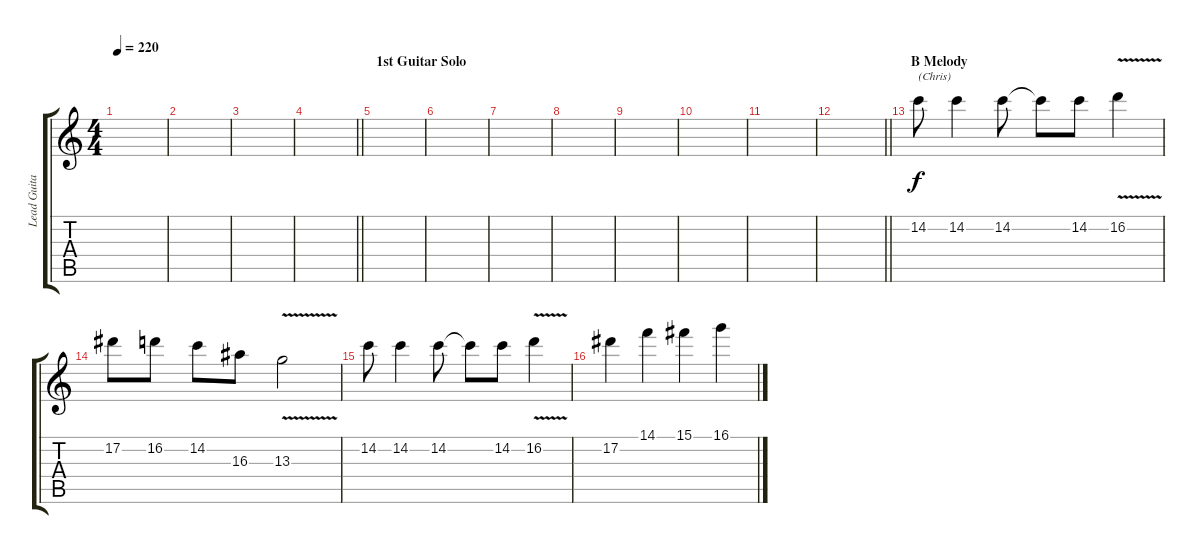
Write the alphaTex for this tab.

\track ("Lead Guitar 2" "Lead Guita") {instrument overdrivenguitar}
\staff {score tabs}
\tuning (Eb4 Bb3 Gb3 Db3 Ab2 Eb2) {hide}
\ts (4 4)
\tempo 220
\clef g2
\ks c
|
|
|
\barLineRight lightlight
|
\section ("" "1st Guitar Solo")
|
|
|
|
|
|
|
\barLineRight lightlight
|
\section ("" "B Melody")
14.2.8{txt "(Chris)"} 14.2.4 14.2.8 14.2{t}.8 14.2.8 16.2{v}.4 |
17.2.8 16.2.8 14.2.8 16.3.8 13.3{v}.2 |
14.2.8 14.2.4 14.2.8 14.2{t}.8 14.2.8 16.2{v}.4 |
17.2.4 14.1.4 15.1.4 16.1.4
